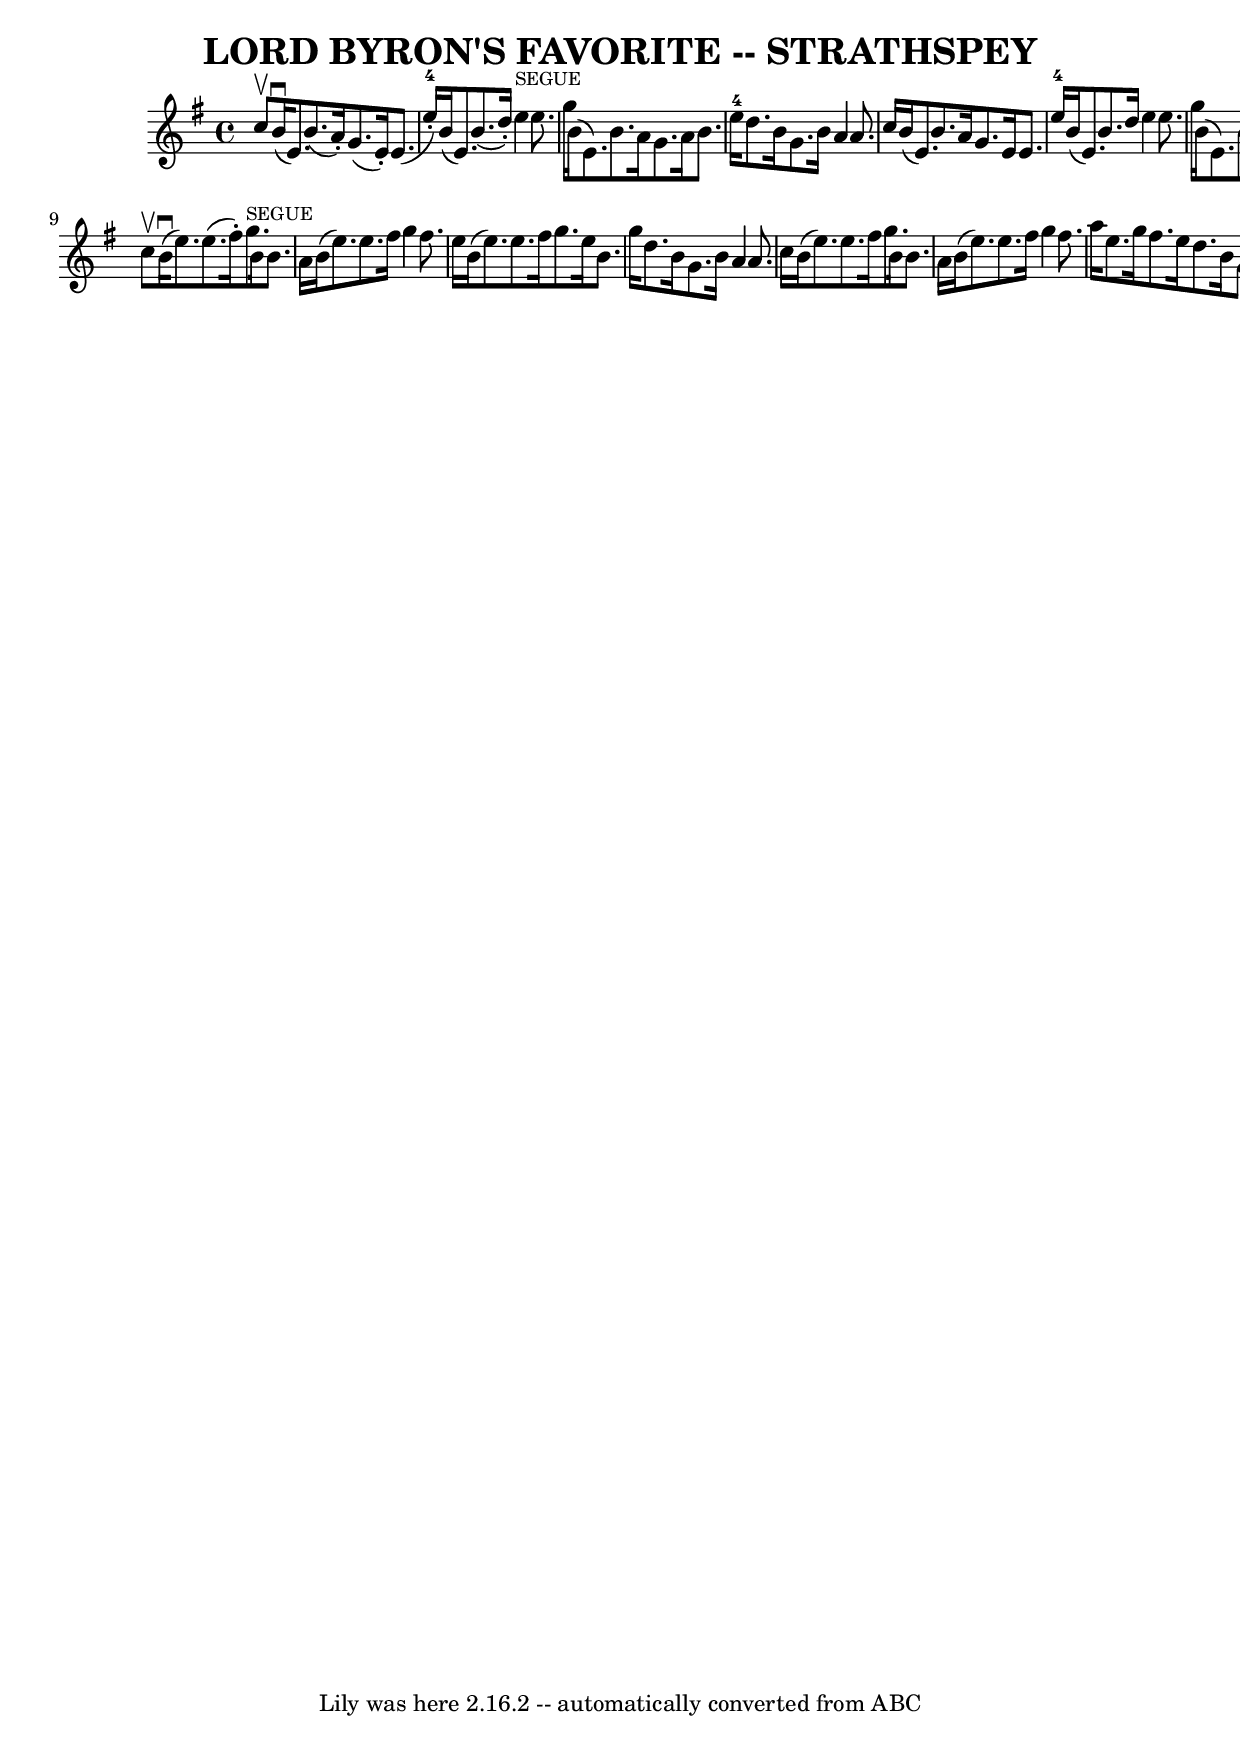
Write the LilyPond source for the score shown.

\version "2.16.2"
\include "Mammoth.ily"
\header {
  %% book = "Ryan's Mammoth Collection of Fiddle Tunes"
  composer = ""
  crossRefNumber = "1"
  footnotes = ""
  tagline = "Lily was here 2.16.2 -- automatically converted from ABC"
  title = "LORD BYRON'S FAVORITE -- STRATHSPEY"

}
voicedefault =  {


  \override Staff.TimeSignature #'style = #'C
  \time 4/4 
  \key e \minor
  c''8^\upbow   |
  b'16 (^\downbow e'8. ) b'8. (a'16-.) g'8. (e'16-.) e'8. (e''16-4-.)    |
  b'16 (e'8.) b'8. (d''16-.) e''4^\segue e''8.   
  g''16    |
  b'16 (e'8.) b'8. a'16 g'8. a'16 b'8. 
  e''16-4   |
  d''8. b'16 g'8. b'16 a'4 a'8.    
  c''16    |
  b'16 (e'8.) b'8. a'16 g'8. e'16 e'8.  
  e''16-4   |
  b'16 (e'8.) b'8. d''16 e''4 e''8.    
  g''16    |
  b'16 (e'8.) b'8. a'16 g'8. a'16 b'8.  
  e''16-4   |
  d''8. b'16 g'8. b'16 a'4 a'8    
  \bar "|." c''8^\upbow   |
  b'16 (^\downbow e''8.) e''8. (fis''16-.) g''8.^\segue b'16 b'8. a'16    |
  b'16 (e''8.) e''8. fis''16 g''4 fis''8. e''16    |
  
  b'16 (e''8.) e''8. fis''16 g''8. e''16 b'8. g''16     |
  d''8. b'16 g'8. b'16 a'4 a'8. c''16    |
  
  b'16 (e''8.) e''8. fis''16 g''8. b'16 b'8. a'16     |
  b'16 (e''8.) e''8. fis''16 g''4 fis''8. a''16     |
  e''8. g''16 fis''8. e''16 d''8. b'16 g'8.    
  b'16    |
  d''16 (b'8.) g''8. b'16 a'4 a'8    
  \bar "|."   

}

\score{
  <<

    \context Staff="default"
    {
      \voicedefault 
      
    }

  >>
  \layout {
    
  }
  \midi {
  }

}
